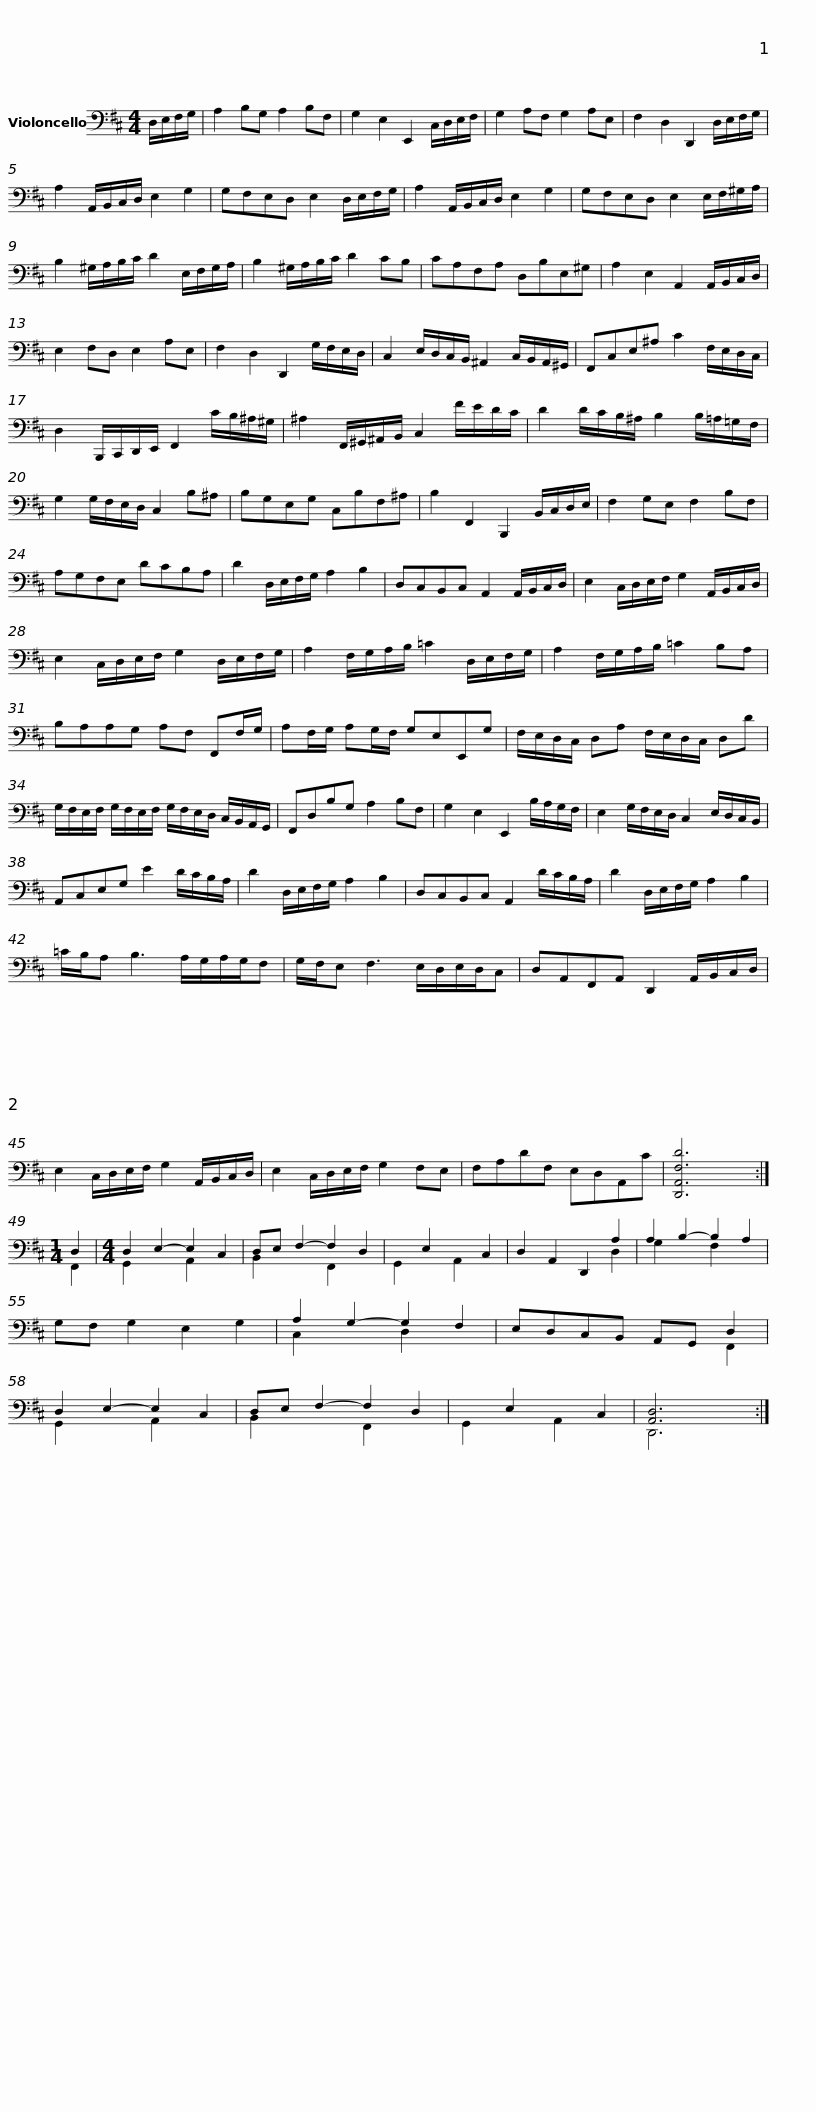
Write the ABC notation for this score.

X:1
%%score ( 1 2 )
L:1/8
M:4/4
I:linebreak $
K:D
V:1 bass
V:2 bass
V:1
 D,/E,/F,/G,/ | A,2 B,G, A,2 B,F, | G,2 E,2 E,,2 C,/D,/E,/F,/ | G,2 A,F, G,2 A,E, | F,2 D,2 D,,2 D,/E,/F,/G,/ | %5
 A,2 A,,/B,,/C,/D,/ E,2 G,2 | G,F,E,D, E,2 D,/E,/F,/G,/ |$ A,2 A,,/B,,/C,/D,/ E,2 G,2 | G,F,E,D, E,2 E,/F,/^G,/A,/ | B,2 ^G,/A,/B,/C/ D2 E,/F,/G,/A,/ | %10
 B,2 ^G,/A,/B,/C/ D2 CB, | CA,F,A, D,B,E,^G, |$ A,2 E,2 A,,2 A,,/B,,/C,/D,/ | E,2 F,D, E,2 A,E, | F,2 D,2 D,,2 G,/F,/E,/D,/ | %15
 C,2 E,/D,/C,/B,,/ ^A,,2 C,/B,,/A,,/^G,,/ | F,,C,E,^A, C2 F,/E,/D,/C,/ |$ D,2 B,,,/C,,/D,,/E,,/ F,,2 C/B,/^A,/^G,/ | ^A,2 F,,/^G,,/^A,,/B,,/ C,2 F/E/D/C/ | D2 D/C/B,/^A,/ B,2 B,/=A,/=G,/F,/ | %20
 G,2 G,/F,/E,/D,/ C,2 B,^A, |$ B,G,E,G, C,B,F,^A, | B,2 F,,2 B,,,2 B,,/C,/D,/E,/ | F,2 G,E, F,2 B,F, | A,G,F,E, DCB,A, | %25
 D2 D,/E,/F,/G,/ A,2 B,2 | D,C,B,,C, A,,2 A,,/B,,/C,/D,/ |$ E,2 C,/D,/E,/F,/ G,2 A,,/B,,/C,/D,/ | E,2 C,/D,/E,/F,/ G,2 D,/E,/F,/G,/ | A,2 F,/G,/A,/B,/ =C2 D,/E,/F,/G,/ | %30
 A,2 F,/G,/A,/B,/ =C2 B,A, | B,A,A,G, A,F, F,,F,/G,/ |$ A,F,/G,/ A,G,/F,/ G,E,E,,G, | F,/E,/D,/C,/ D,A, F,/E,/D,/C,/ D,D | G,/F,/E,/F,/ G,/F,/E,/F,/ G,/F,/E,/D,/ C,/B,,/A,,/G,,/ | %35
 F,,D,B,G, A,2 B,F, | G,2 E,2 E,,2 B,/A,/G,/F,/ |$ E,2 G,/F,/E,/D,/ C,2 E,/D,/C,/B,,/ | A,,C,E,G, E2 D/C/B,/A,/ | D2 D,/E,/F,/G,/ A,2 B,2 | %40
 D,C,B,,C, A,,2 D/C/B,/A,/ | D2 D,/E,/F,/G,/ A,2 B,2 |$ =C/B,/A, B,3 A,/G,/A,/G,/F, | G,/F,/E, F,3 E,/D,/E,/D,/C, | D,A,,F,,A,, D,,2 A,,/B,,/C,/D,/ | %45
 E,2 C,/D,/E,/F,/ G,2 A,,/B,,/C,/D,/ | E,2 C,/D,/E,/F,/ G,2 F,E, |$ F,A,DF, E,D,A,,C | [D,,A,,F,D]6 x2 :|$[M:1/4] D,2 | %50
[M:4/4] D,2 E,2- E,2 C,2 | D,E, F,2- F,2 D,2 | x2 E,2 x2 C,2 | D,2 A,,2 D,,2 A,2 | A,2 B,2- B,2 A,2 | %55
 G,F, G,2 E,2 G,2 |$ A,2 G,2- G,2 F,2 | E,D,C,B,, A,,G,, D,2 | D,2 E,2- E,2 C,2 | D,E, F,2- F,2 D,2 | %60
 x2 E,2 x2 C,2 | [A,,D,]6 x2 :| %62
V:2
 x2 | x8 | x8 | x8 | x8 | %5
 x8 | x8 |$ x8 | x8 | x8 | %10
 x8 | x8 |$ x8 | x8 | x8 | %15
 x8 | x8 |$ x8 | x8 | x8 | %20
 x8 |$ x8 | x8 | x8 | x8 | %25
 x8 | x8 |$ x8 | x8 | x8 | %30
 x8 | x8 |$ x8 | x8 | x8 | %35
 x8 | x8 |$ x8 | x8 | x8 | %40
 x8 | x8 |$ x8 | x8 | x8 | %45
 x8 | x8 |$ x8 | x8 :|$[M:1/4] F,,2 | %50
[M:4/4] G,,2 x2 A,,2 x2 | B,,2 x2 F,,2 x2 | G,,2 x2 A,,2 x2 | x2 x2 x2 D,2 | G,2 x2 F,2 x2 | %55
 x8 |$ C,2 x2 D,2 x2 | x6 F,,2 | G,,2 x2 A,,2 x2 | B,,2 x2 F,,2 x2 | %60
 G,,2 x2 A,,2 x2 | D,,6 x2 :| %62
